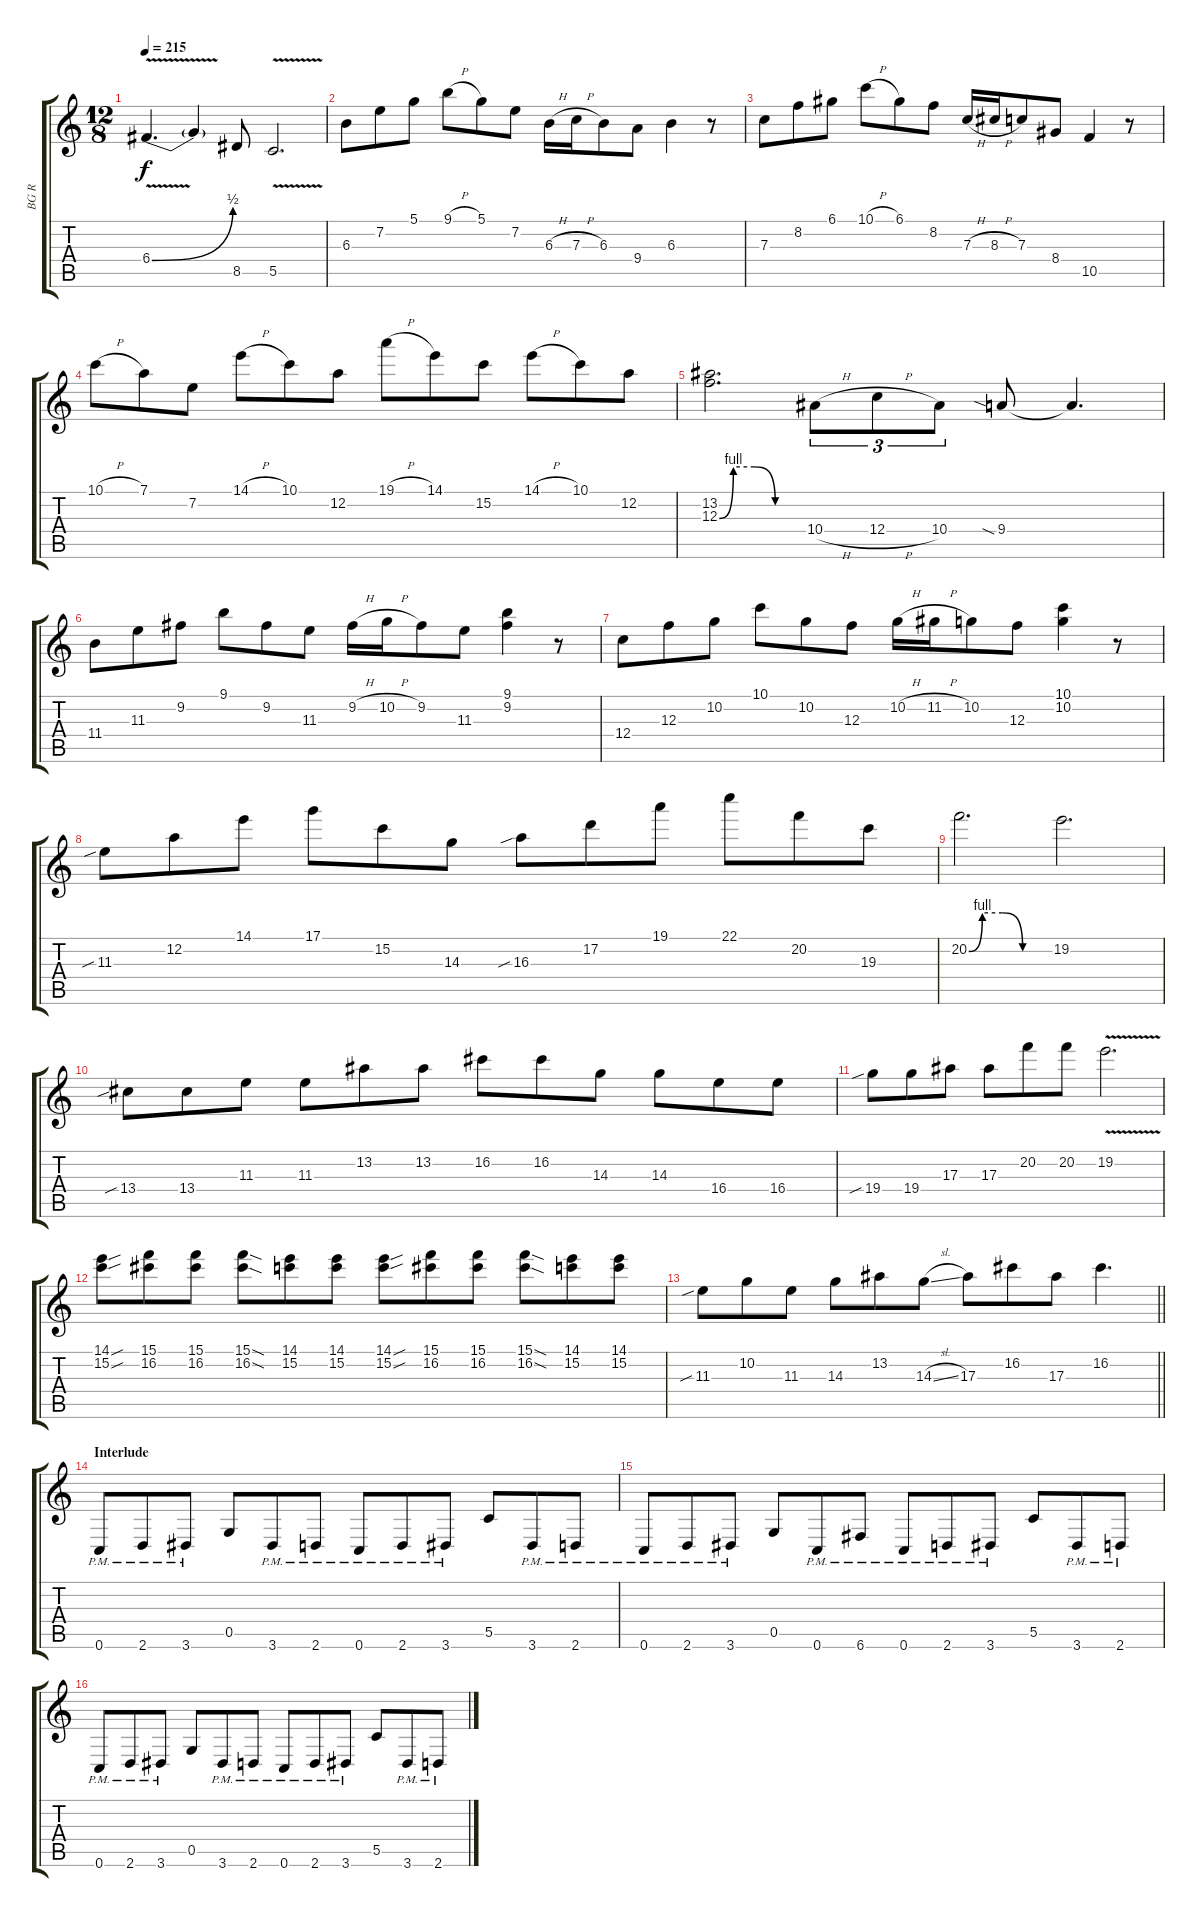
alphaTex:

\track ("BG R" "BG R") {instrument overdrivenguitar}
\staff {score tabs}
\tuning (D4 A3 F3 C3 G2 C2) {hide}
\ts (12 8)
\tempo 215
\clef g2
\ks c
6.4{be (bend 0 0 60 2) v}.4{d dy f} 6.4{t}.4 8.5.8 5.5{v}.2{d} |
6.3.8 7.2.8 5.1.8 9.1{h}.8 5.1.8 7.2.8 6.3{h}.16 7.3{h}.16 6.3.8 9.4.8 6.3.4 r.8 |
7.3.8 8.2.8 6.1.8 10.1{h}.8 6.1.8 8.2.8 7.3{h}.16 8.3{h}.16 7.3.8 8.4.8 10.5.4 r.8 |
10.1{h}.8 7.1.8 7.2.8 14.1{h}.8 10.1.8 12.2.8 19.1{h}.8 14.1.8 15.2.8 14.1{h}.8 10.1.8 12.2.8 |
(13.2 12.3{be (custom 0 0 10 4 25 4 40 0 60 0)}).2{d} 10.4{h}.8{tu (3 2)} 12.4{h}.8{tu (3 2)} 10.4.8{tu (3 2)} 9.4{sia}.8 9.4{t}.4{d} |
11.4.8 11.3.8 9.2.8 9.1.8 9.2.8 11.3.8 9.2{h}.16 10.2{h}.16 9.2.8 11.3.8 (9.1 9.2).4 r.8 |
12.4.8 12.3.8 10.2.8 10.1.8 10.2.8 12.3.8 10.2{h}.16 11.2{h}.16 10.2.8 12.3.8 (10.1 10.2).4 r.8 |
11.3{sib}.8 12.2.8 14.1.8 17.1.8 15.2.8 14.3.8 16.3{sib}.8 17.2.8 19.1.8 22.1.8 20.2.8 19.3.8 |
20.2{be (custom 0 0 10 4 25 4 40 0 60 0)}.2{d} 19.2.2{d} |
13.4{sib}.8 13.4.8 11.3.8 11.3.8 13.2.8 13.2.8 16.2.8 16.2.8 14.3.8 14.3.8 16.4.8 16.4.8 |
19.4{sib}.8 19.4.8 17.3.8 17.3.8 20.2.8 20.2.8 19.2{v}.2{d} |
(14.1{sou} 15.2{sou}).8 (15.1 16.2).8 (15.1 16.2).8 (15.1{sod} 16.2{sod}).8 (14.1 15.2).8 (14.1 15.2).8 (14.1{sou} 15.2{sou}).8 (15.1 16.2).8 (15.1 16.2).8 (15.1{sod} 16.2{sod}).8 (14.1 15.2).8 (14.1 15.2).8 |
\barLineRight lightlight
11.3{sib}.8 10.2.8 11.3.8 14.3.8 13.2.8 14.3{sl}.8 17.3.8 16.2.8 17.3.8 16.2.4{d} |
\section ("" "Interlude")
0.6{pm}.8 2.6{pm}.8 3.6{pm}.8 0.5.8 3.6{pm}.8 2.6{pm}.8 0.6{pm}.8 2.6{pm}.8 3.6{pm}.8 5.5.8 3.6{pm}.8 2.6{pm}.8 |
0.6{pm}.8 2.6{pm}.8 3.6{pm}.8 0.5.8 0.6{pm}.8 6.6{pm}.8 0.6{pm}.8 2.6{pm}.8 3.6{pm}.8 5.5.8 3.6{pm}.8 2.6{pm}.8 |
0.6{pm}.8 2.6{pm}.8 3.6{pm}.8 0.5.8 3.6{pm}.8 2.6{pm}.8 0.6{pm}.8 2.6{pm}.8 3.6{pm}.8 5.5.8 3.6{pm}.8 2.6{pm}.8
